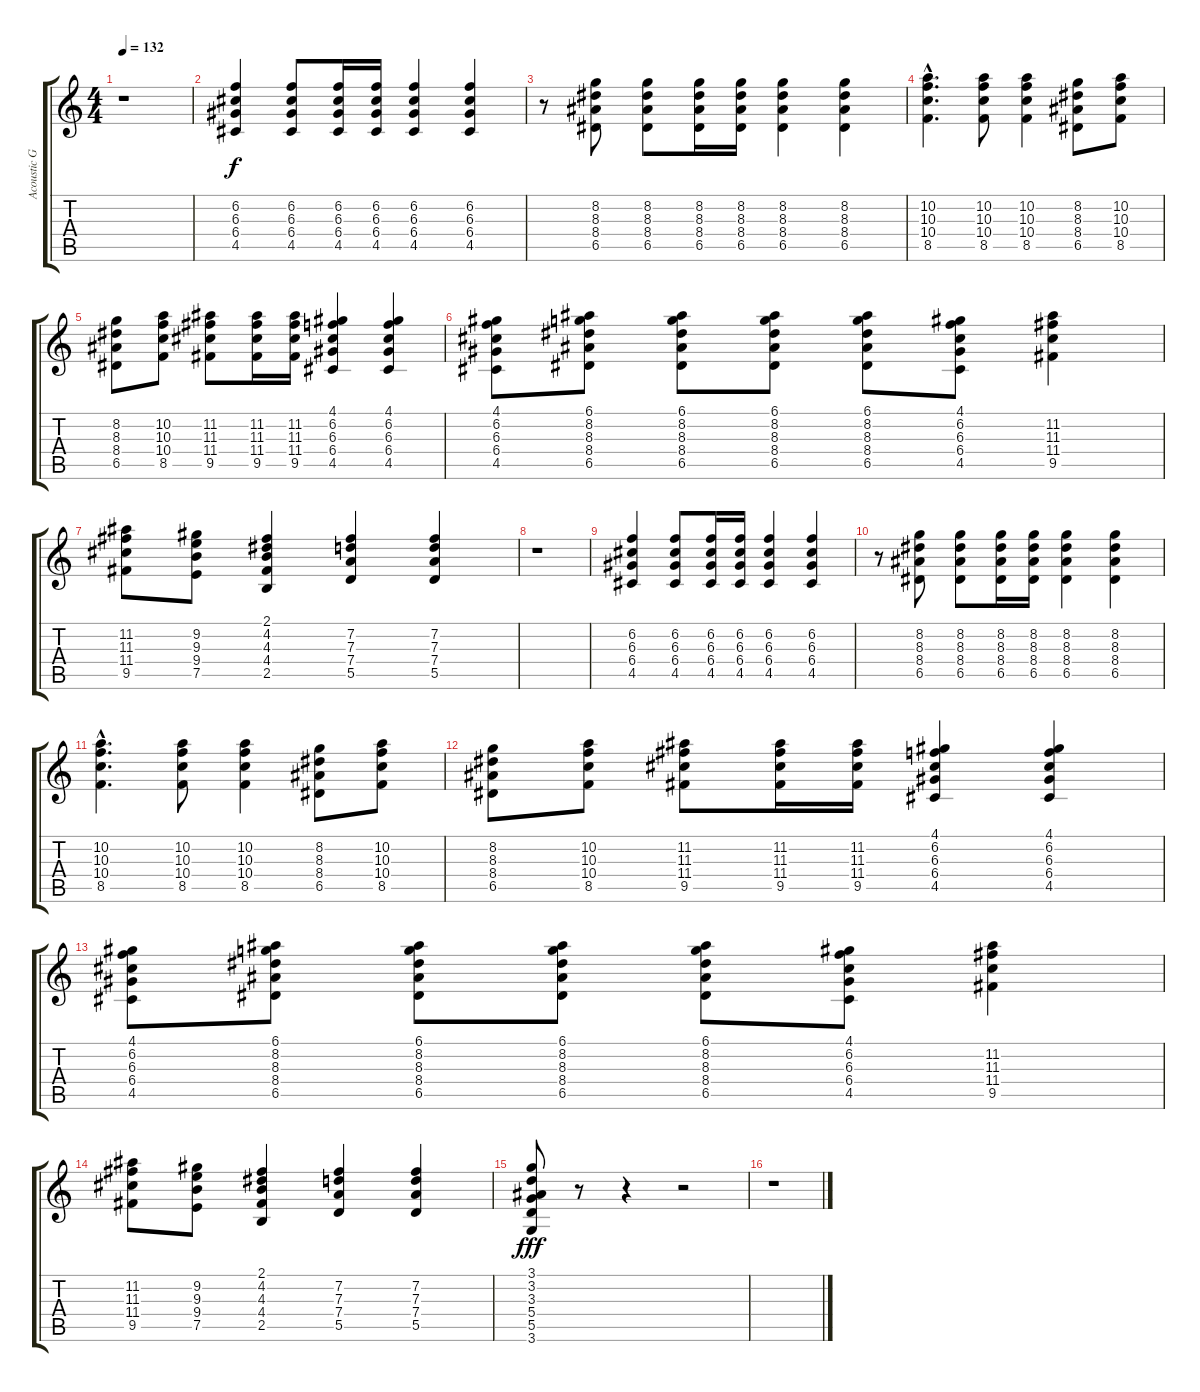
\track ("Acoustic Guitar" "Acoustic G") {instrument acousticguitarsteel}
\staff {score tabs}
\tuning (E4 B3 G3 D3 A2 E2) {hide}
\ts (4 4)
\tempo 132
\clef g2
\ks c
r.1{dy f} |
(6.2 6.3 6.4 4.5).4 (6.2 6.3 6.4 4.5).8 (6.2 6.3 6.4 4.5).16 (6.2 6.3 6.4 4.5).16 (6.2 6.3 6.4 4.5).4 (6.2 6.3 6.4 4.5).4 |
r.8 (8.2 8.3 8.4 6.5).8 (8.2 8.3 8.4 6.5).8 (8.2 8.3 8.4 6.5).16 (8.2 8.3 8.4 6.5).16 (8.2 8.3 8.4 6.5).4 (8.2 8.3 8.4 6.5).4 |
(10.2{hac} 10.3{hac} 10.4{hac} 8.5{hac}).4{d} (10.2 10.3 10.4 8.5).8 (10.2 10.3 10.4 8.5).4 (8.2 8.3 8.4 6.5).8 (10.2 10.3 10.4 8.5).8 |
(8.2 8.3 8.4 6.5).8 (10.2 10.3 10.4 8.5).8 (11.2 11.3 11.4 9.5).8 (11.2 11.3 11.4 9.5).16 (11.2 11.3 11.4 9.5).16 (4.1 6.2 6.3 6.4 4.5).4 (4.1 6.2 6.3 6.4 4.5).4 |
(4.1 6.2 6.3 6.4 4.5).8 (6.1 8.2 8.3 8.4 6.5).8 (6.1 8.2 8.3 8.4 6.5).8 (6.1 8.2 8.3 8.4 6.5).8 (6.1 8.2 8.3 8.4 6.5).8 (4.1 6.2 6.3 6.4 4.5).8 (11.2 11.3 11.4 9.5).4 |
(11.2 11.3 11.4 9.5).8 (9.2 9.3 9.4 7.5).8 (2.1 4.2 4.3 4.4 2.5).4 (7.2 7.3 7.4 5.5).4 (7.2 7.3 7.4 5.5).4 |
r.1 |
(6.2 6.3 6.4 4.5).4 (6.2 6.3 6.4 4.5).8 (6.2 6.3 6.4 4.5).16 (6.2 6.3 6.4 4.5).16 (6.2 6.3 6.4 4.5).4 (6.2 6.3 6.4 4.5).4 |
r.8 (8.2 8.3 8.4 6.5).8 (8.2 8.3 8.4 6.5).8 (8.2 8.3 8.4 6.5).16 (8.2 8.3 8.4 6.5).16 (8.2 8.3 8.4 6.5).4 (8.2 8.3 8.4 6.5).4 |
(10.2{hac} 10.3{hac} 10.4{hac} 8.5{hac}).4{d} (10.2 10.3 10.4 8.5).8 (10.2 10.3 10.4 8.5).4 (8.2 8.3 8.4 6.5).8 (10.2 10.3 10.4 8.5).8 |
(8.2 8.3 8.4 6.5).8 (10.2 10.3 10.4 8.5).8 (11.2 11.3 11.4 9.5).8 (11.2 11.3 11.4 9.5).16 (11.2 11.3 11.4 9.5).16 (4.1 6.2 6.3 6.4 4.5).4 (4.1 6.2 6.3 6.4 4.5).4 |
(4.1 6.2 6.3 6.4 4.5).8 (6.1 8.2 8.3 8.4 6.5).8 (6.1 8.2 8.3 8.4 6.5).8 (6.1 8.2 8.3 8.4 6.5).8 (6.1 8.2 8.3 8.4 6.5).8 (4.1 6.2 6.3 6.4 4.5).8 (11.2 11.3 11.4 9.5).4 |
(11.2 11.3 11.4 9.5).8 (9.2 9.3 9.4 7.5).8 (2.1 4.2 4.3 4.4 2.5).4 (7.2 7.3 7.4 5.5).4 (7.2 7.3 7.4 5.5).4 |
(3.1 3.2 3.3 5.4 5.5 3.6).8{dy fff} r.8 r.4 r.2 |
r.1
